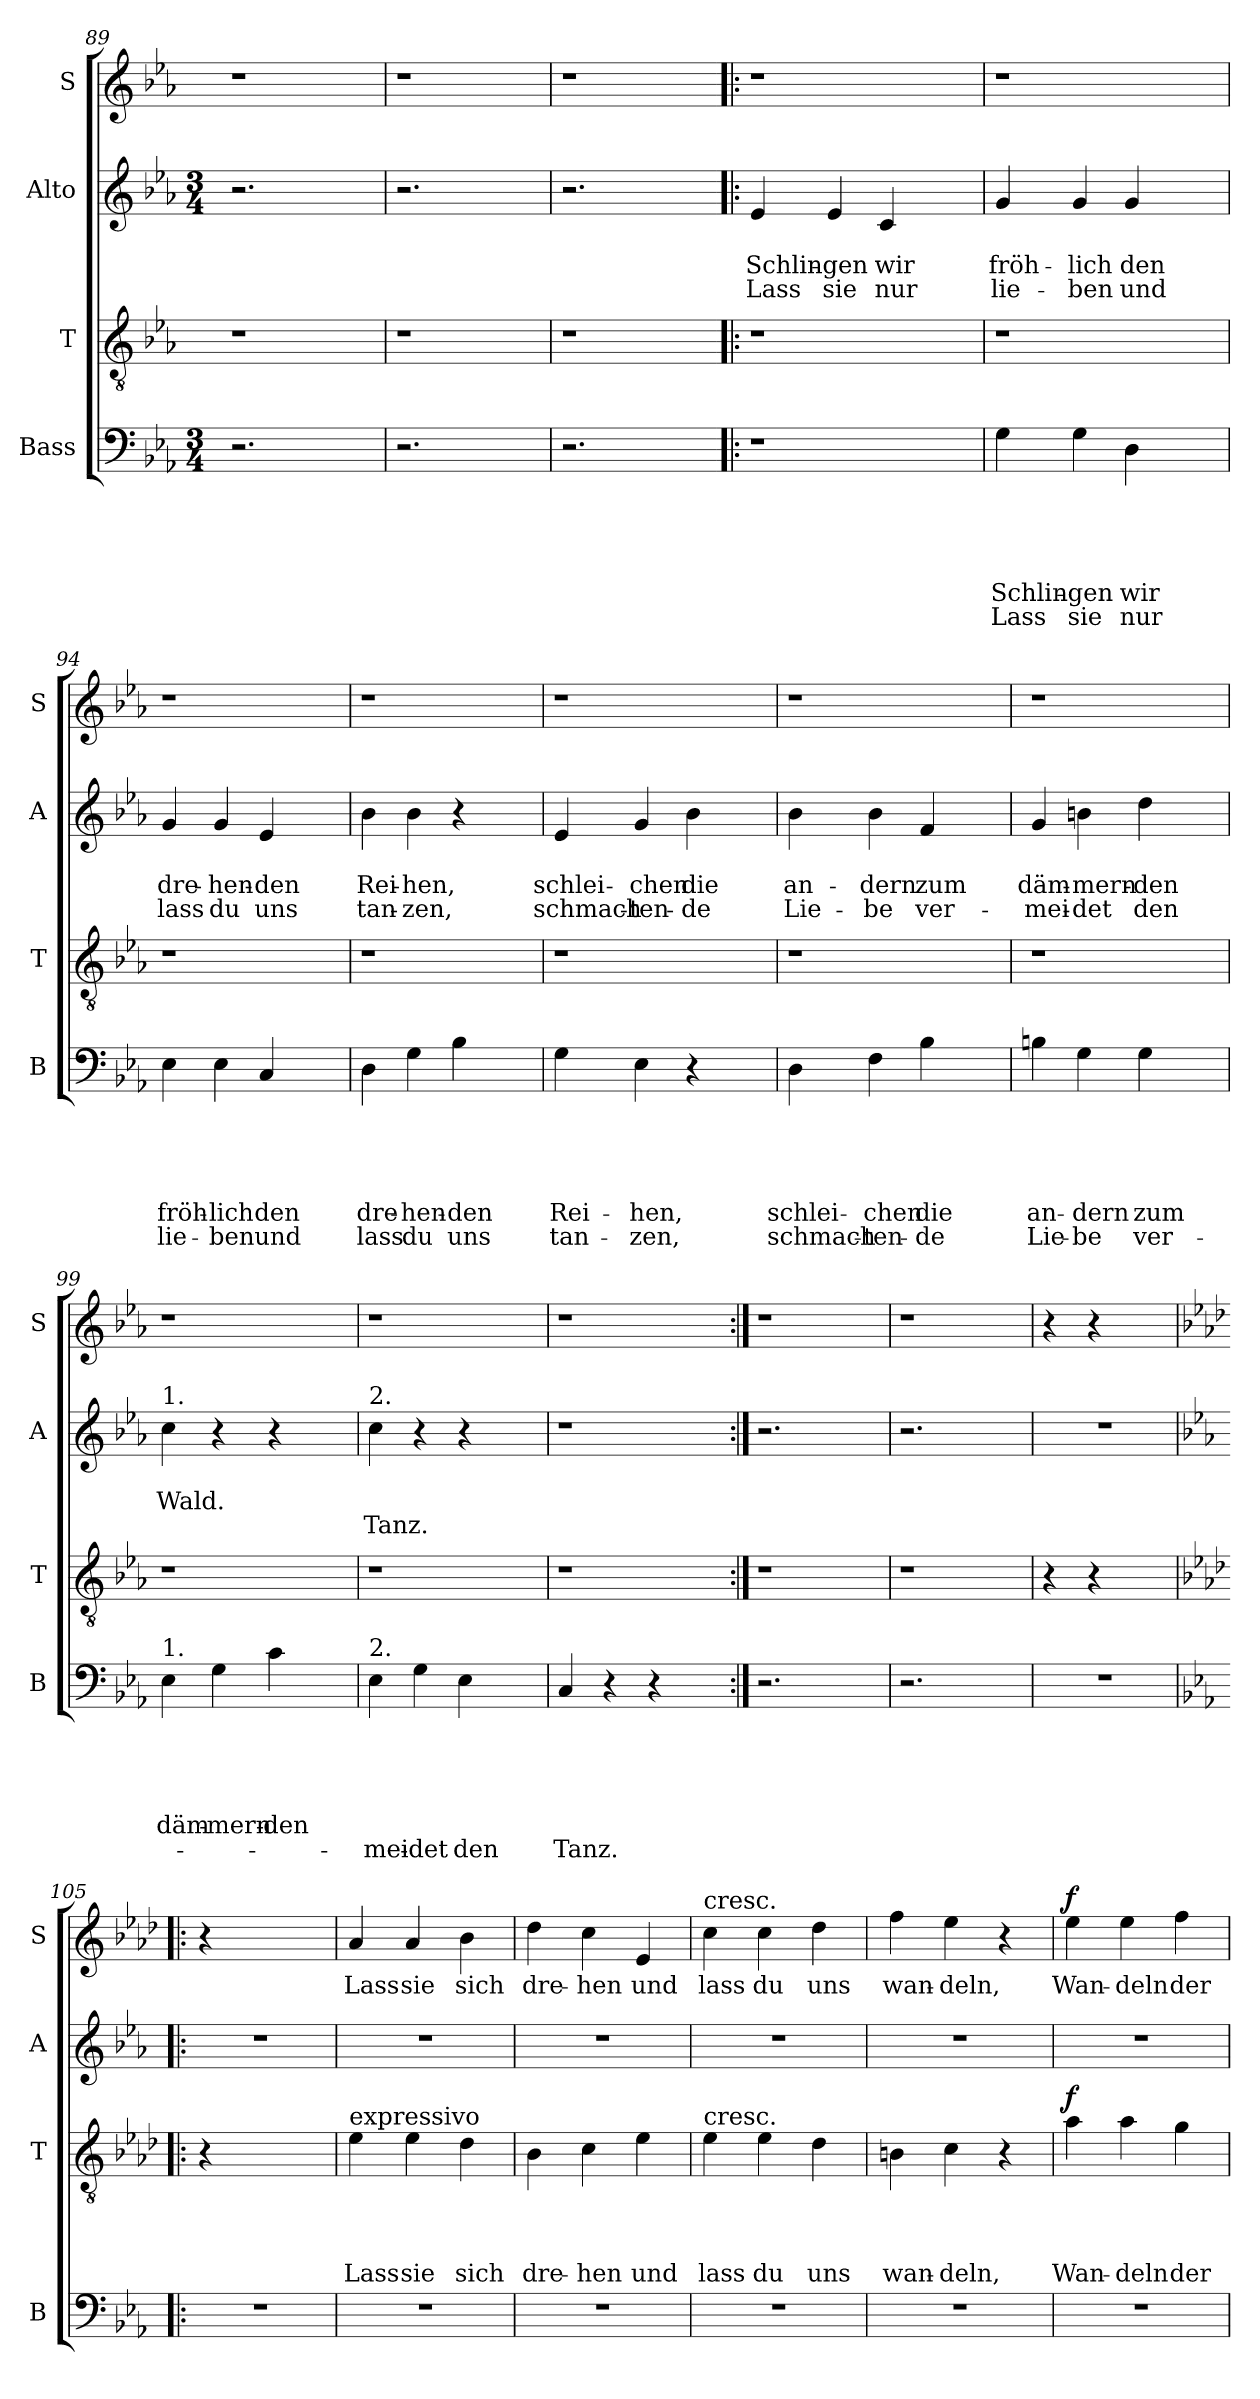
**kern	**text	**text	**text	**text	**text	**text	**kern	**text	**text	**text	**text	**dynam	**kern	**text	**text	**text	**kern	**text	**dynam
*part4	*part4	*part4	*part4	*part4	*part4	*part4	*part3	*part3	*part3	*part3	*part3	*part3	*part2	*part2	*part2	*part2	*part1	*part1	*part1
*staff4	*staff4	*staff4	*staff4	*staff4	*staff4	*staff4	*staff3	*staff3	*staff3	*staff3	*staff3	*staff3	*staff2	*staff2	*staff2	*staff2	*staff1	*staff1	*staff1
*I"Bass	*	*	*	*	*	*	*I"T	*	*	*	*	*	*I"Alto	*	*	*	*I"S	*	*
*I'B	*	*	*	*	*	*	*I'T	*	*	*	*	*	*I'A	*	*	*	*I'S	*	*
*clefF4	*	*	*	*	*	*	*clefGv2	*	*	*	*	*	*clefG2	*	*	*	*clefG2	*	*
*k[b-e-a-]	*	*	*	*	*	*	*k[b-e-a-]	*	*	*	*	*	*k[b-e-a-]	*	*	*	*k[b-e-a-]	*	*
*E-:	*	*	*	*	*	*	*E-:	*	*	*	*	*	*E-:	*	*	*	*E-:	*	*
*M3/4	*	*	*	*	*	*	*	*	*	*	*	*	*M3/4	*	*	*	*	*	*
=89	=89	=89	=89	=89	=89	=89	=89	=89	=89	=89	=89	=89	=89	=89	=89	=89	=89	=89	=89
2.r	.	.	.	.	.	.	1r	.	.	.	.	.	2.r	.	.	.	1r	.	.
4ryy	.	.	.	.	.	.	.	.	.	.	.	.	4ryy	.	.	.	.	.	.
=90	=90	=90	=90	=90	=90	=90	=90	=90	=90	=90	=90	=90	=90	=90	=90	=90	=90	=90	=90
2.r	.	.	.	.	.	.	1r	.	.	.	.	.	2.r	.	.	.	1r	.	.
4ryy	.	.	.	.	.	.	.	.	.	.	.	.	4ryy	.	.	.	.	.	.
=91	=91	=91	=91	=91	=91	=91	=91	=91	=91	=91	=91	=91	=91	=91	=91	=91	=91	=91	=91
2.r	.	.	.	.	.	.	1r	.	.	.	.	.	2.r	.	.	.	1r	.	.
4ryy	.	.	.	.	.	.	.	.	.	.	.	.	4ryy	.	.	.	.	.	.
=92!|:	=92!|:	=92!|:	=92!|:	=92!|:	=92!|:	=92!|:	=92!|:	=92!|:	=92!|:	=92!|:	=92!|:	=92!|:	=92!|:	=92!|:	=92!|:	=92!|:	=92!|:	=92!|:	=92!|:
!LO:N:vis=1	!	!	!	!	!	!	!	!	!	!	!	!	!	!	!LO:LY:b	!LO:LY:b	!	!	!
2.r	.	.	.	.	.	.	1r	.	.	.	.	.	4e-/	.	Schlin-	Lass	1r	.	.
!	!	!	!	!	!	!	!	!	!	!	!	!	!	!	!LO:LY:b:rj	!LO:LY:b:rj	!	!	!
.	.	.	.	.	.	.	.	.	.	.	.	.	4e-/	.	-gen	sie	.	.	.
!	!	!	!	!	!	!	!	!	!	!	!	!	!	!	!LO:LY:b	!LO:LY:b	!	!	!
.	.	.	.	.	.	.	.	.	.	.	.	.	4c/	.	wir	nur	.	.	.
4ryy	.	.	.	.	.	.	.	.	.	.	.	.	4ryy	.	.	.	.	.	.
=93	=93	=93	=93	=93	=93	=93	=93	=93	=93	=93	=93	=93	=93	=93	=93	=93	=93	=93	=93
!	!	!	!	!	!LO:LY:b	!LO:LY:b	!	!	!	!	!	!	!	!	!LO:LY:b	!LO:LY:b	!	!	!
4G\	.	.	.	.	Schlin-	Lass	1r	.	.	.	.	.	4g/	.	fröh-	lie-	1r	.	.
!	!	!	!	!	!LO:LY:b:rj	!LO:LY:b:rj	!	!	!	!	!	!	!	!	!LO:LY:b:rj	!LO:LY:b:rj	!	!	!
4G\	.	.	.	.	-gen	sie	.	.	.	.	.	.	4g/	.	-lich	-ben	.	.	.
!	!	!	!	!	!LO:LY:b	!LO:LY:b	!	!	!	!	!	!	!	!	!LO:LY:b	!LO:LY:b	!	!	!
4D\	.	.	.	.	wir	nur	.	.	.	.	.	.	4g/	.	den	und	.	.	.
4ryy	.	.	.	.	.	.	.	.	.	.	.	.	4ryy	.	.	.	.	.	.
=94	=94	=94	=94	=94	=94	=94	=94	=94	=94	=94	=94	=94	=94	=94	=94	=94	=94	=94	=94
!	!	!	!	!	!LO:LY:b	!LO:LY:b	!	!	!	!	!	!	!	!	!LO:LY:b	!LO:LY:b	!	!	!
4E-\	.	.	.	.	fröh-	lie-	1r	.	.	.	.	.	4g/	.	dre-	lass	1r	.	.
!	!	!	!	!	!LO:LY:b:rj	!LO:LY:b:rj	!	!	!	!	!	!	!	!	!LO:LY:b	!LO:LY:b	!	!	!
4E-\	.	.	.	.	-lich	-ben	.	.	.	.	.	.	4g/	.	-hen-	du	.	.	.
!	!	!	!	!	!LO:LY:b	!LO:LY:b	!	!	!	!	!	!	!	!	!LO:LY:b:rj	!LO:LY:b:rj	!	!	!
4C/	.	.	.	.	den	und	.	.	.	.	.	.	4e-/	.	-den	uns	.	.	.
4ryy	.	.	.	.	.	.	.	.	.	.	.	.	4ryy	.	.	.	.	.	.
=95	=95	=95	=95	=95	=95	=95	=95	=95	=95	=95	=95	=95	=95	=95	=95	=95	=95	=95	=95
!	!	!	!	!	!LO:LY:b	!LO:LY:b	!	!	!	!	!	!	!	!	!LO:LY:b	!LO:LY:b	!	!	!
4D\	.	.	.	.	dre-	lass	1r	.	.	.	.	.	4b-\	.	Rei-	tan-	1r	.	.
!	!	!	!	!	!LO:LY:b	!LO:LY:b	!	!	!	!	!	!	!	!	!LO:LY:b:rj	!LO:LY:b:rj	!	!	!
4G\	.	.	.	.	-hen-	du	.	.	.	.	.	.	4b-\	.	-hen,	-zen,	.	.	.
!	!	!	!	!	!LO:LY:b:rj	!LO:LY:b:rj	!	!	!	!	!	!	!	!	!	!	!	!	!
4B-\	.	.	.	.	-den	uns	.	.	.	.	.	.	4r	.	.	.	.	.	.
4ryy	.	.	.	.	.	.	.	.	.	.	.	.	4ryy	.	.	.	.	.	.
=96	=96	=96	=96	=96	=96	=96	=96	=96	=96	=96	=96	=96	=96	=96	=96	=96	=96	=96	=96
!	!	!	!	!	!LO:LY:b	!LO:LY:b	!	!	!	!	!	!	!	!	!LO:LY:b	!LO:LY:b	!	!	!
4G\	.	.	.	.	Rei-	tan-	1r	.	.	.	.	.	4e-/	.	schlei-	schmach-	1r	.	.
!	!	!	!	!	!LO:LY:b	!LO:LY:b	!	!	!	!	!	!	!	!	!LO:LY:b	!LO:LY:b	!	!	!
4E-\	.	.	.	.	-hen,	-zen,	.	.	.	.	.	.	4g/	.	-chen	-ten-	.	.	.
!	!	!	!	!	!	!	!	!	!	!	!	!	!	!	!LO:LY:b	!LO:LY:b	!	!	!
4r	.	.	.	.	.	.	.	.	.	.	.	.	4b-\	.	die	-de	.	.	.
4ryy	.	.	.	.	.	.	.	.	.	.	.	.	4ryy	.	.	.	.	.	.
!!LO:LB:g=z
=97	=97	=97	=97	=97	=97	=97	=97	=97	=97	=97	=97	=97	=97	=97	=97	=97	=97	=97	=97
!	!	!	!	!	!LO:LY:b	!LO:LY:b	!	!	!	!	!	!	!	!	!LO:LY:b	!LO:LY:b	!	!	!
4D\	.	.	.	.	schlei-	schmach-	1r	.	.	.	.	.	4b-\	.	an-	Lie-	1r	.	.
!	!	!	!	!	!LO:LY:b	!LO:LY:b	!	!	!	!	!	!	!	!	!LO:LY:b	!LO:LY:b	!	!	!
4F\	.	.	.	.	-chen	-ten-	.	.	.	.	.	.	4b-\	.	-dern	-be	.	.	.
!	!	!	!	!	!LO:LY:b	!LO:LY:b	!	!	!	!	!	!	!	!	!LO:LY:b	!LO:LY:b	!	!	!
4B-\	.	.	.	.	die	-de	.	.	.	.	.	.	4f/	.	zum	ver-	.	.	.
4ryy	.	.	.	.	.	.	.	.	.	.	.	.	4ryy	.	.	.	.	.	.
=98	=98	=98	=98	=98	=98	=98	=98	=98	=98	=98	=98	=98	=98	=98	=98	=98	=98	=98	=98
!	!	!	!	!	!LO:LY:b	!LO:LY:b	!	!	!	!	!	!	!	!	!LO:LY:b	!LO:LY:b	!	!	!
4Bn\	.	.	.	.	an-	Lie-	1r	.	.	.	.	.	4g/	.	däm-	-mei-	1r	.	.
!	!	!	!	!	!LO:LY:b	!LO:LY:b	!	!	!	!	!	!	!	!	!LO:LY:b:rj	!LO:LY:b:rj	!	!	!
4G\	.	.	.	.	-dern	-be	.	.	.	.	.	.	4bn\	.	-mern-	-det	.	.	.
!	!	!	!	!	!LO:LY:b	!LO:LY:b	!	!	!	!	!	!	!	!	!LO:LY:b	!LO:LY:b	!	!	!
4G\	.	.	.	.	zum	ver-	.	.	.	.	.	.	4dd\	.	-den	den	.	.	.
4ryy	.	.	.	.	.	.	.	.	.	.	.	.	4ryy	.	.	.	.	.	.
=99	=99	=99	=99	=99	=99	=99	=99	=99	=99	=99	=99	=99	=99	=99	=99	=99	=99	=99	=99
!	!	!	!	!	!	!	!	!	!	!	!	!	!LO:TX:a:t=1.	!	!	!	!	!	!
!LO:TX:a:t=1.	!	!	!	!	!	!	!	!	!	!	!	!	!	!	!	!	!	!	!
!	!	!	!	!	!LO:LY:b	!	!	!	!	!	!	!	!	!	!LO:LY:b	!	!	!	!
4E-\	.	.	.	.	däm-	.	1r	.	.	.	.	.	4cc\	.	Wald.	.	1r	.	.
!	!	!	!	!	!LO:LY:b	!	!	!	!	!	!	!	!	!	!	!	!	!	!
4G\	.	.	.	.	-mern-	.	.	.	.	.	.	.	4r	.	.	.	.	.	.
!	!	!	!	!	!LO:LY:b:rj	!	!	!	!	!	!	!	!	!	!	!	!	!	!
4c\	.	.	.	.	-den	.	.	.	.	.	.	.	4r	.	.	.	.	.	.
4ryy	.	.	.	.	.	.	.	.	.	.	.	.	4ryy	.	.	.	.	.	.
=100	=100	=100	=100	=100	=100	=100	=100	=100	=100	=100	=100	=100	=100	=100	=100	=100	=100	=100	=100
!	!	!	!	!	!	!	!	!	!	!	!	!	!LO:TX:a:t=2.	!	!	!	!	!	!
!LO:TX:a:t=2.	!	!	!	!	!	!	!	!	!	!	!	!	!	!	!	!	!	!	!
!	!	!	!	!	!	!LO:LY:b	!	!	!	!	!	!	!	!	!	!LO:LY:b	!	!	!
4E-\	.	.	.	.	.	-mei-	1r	.	.	.	.	.	4cc\	.	.	Tanz.	1r	.	.
!	!	!	!	!	!	!LO:LY:b	!	!	!	!	!	!	!	!	!	!	!	!	!
4G\	.	.	.	.	.	-det	.	.	.	.	.	.	4r	.	.	.	.	.	.
!	!	!	!	!	!	!LO:LY:b	!	!	!	!	!	!	!	!	!	!	!	!	!
4E-\	.	.	.	.	.	den	.	.	.	.	.	.	4r	.	.	.	.	.	.
4ryy	.	.	.	.	.	.	.	.	.	.	.	.	4ryy	.	.	.	.	.	.
=101	=101	=101	=101	=101	=101	=101	=101	=101	=101	=101	=101	=101	=101	=101	=101	=101	=101	=101	=101
!	!	!	!	!	!	!LO:LY:b	!	!	!	!	!	!	!LO:N:vis=1	!	!	!	!	!	!
4C/	.	.	.	.	.	Tanz.	1r	.	.	.	.	.	2.r	.	.	.	1r	.	.
4r	.	.	.	.	.	.	.	.	.	.	.	.	.	.	.	.	.	.	.
4r	.	.	.	.	.	.	.	.	.	.	.	.	.	.	.	.	.	.	.
4ryy	.	.	.	.	.	.	.	.	.	.	.	.	4ryy	.	.	.	.	.	.
=102:|!	=102:|!	=102:|!	=102:|!	=102:|!	=102:|!	=102:|!	=102:|!	=102:|!	=102:|!	=102:|!	=102:|!	=102:|!	=102:|!	=102:|!	=102:|!	=102:|!	=102:|!	=102:|!	=102:|!
2.r	.	.	.	.	.	.	1r	.	.	.	.	.	2.r	.	.	.	1r	.	.
4ryy	.	.	.	.	.	.	.	.	.	.	.	.	4ryy	.	.	.	.	.	.
=103	=103	=103	=103	=103	=103	=103	=103	=103	=103	=103	=103	=103	=103	=103	=103	=103	=103	=103	=103
2.r	.	.	.	.	.	.	1r	.	.	.	.	.	2.r	.	.	.	1r	.	.
4ryy	.	.	.	.	.	.	.	.	.	.	.	.	4ryy	.	.	.	.	.	.
!!LO:PB:g=z
=104	=104	=104	=104	=104	=104	=104	=104	=104	=104	=104	=104	=104	=104	=104	=104	=104	=104	=104	=104
2.r	.	.	.	.	.	.	4r	.	.	.	.	.	2.r	.	.	.	4r	.	.
.	.	.	.	.	.	.	4r	.	.	.	.	.	.	.	.	.	4r	.	.
.	.	.	.	.	.	.	4ryy	.	.	.	.	.	.	.	.	.	4ryy	.	.
=105!|:	=105!|:	=105!|:	=105!|:	=105!|:	=105!|:	=105!|:	=105!|:	=105!|:	=105!|:	=105!|:	=105!|:	=105!|:	=105!|:	=105!|:	=105!|:	=105!|:	=105!|:	=105!|:	=105!|:
*	*	*	*	*	*	*	*k[b-e-a-d-]	*	*	*	*	*	*	*	*	*	*k[b-e-a-d-]	*	*
*	*	*	*	*	*	*	*A-:	*	*	*	*	*	*	*	*	*	*A-:	*	*
2.r	.	.	.	.	.	.	4r	.	.	.	.	.	2.r	.	.	.	4r	.	.
.	.	.	.	.	.	.	2ryy	.	.	.	.	.	.	.	.	.	2ryy	.	.
=106	=106	=106	=106	=106	=106	=106	=106	=106	=106	=106	=106	=106	=106	=106	=106	=106	=106	=106	=106
!	!	!	!	!	!	!	!LO:TX:a:t=expressivo	!	!	!	!	!	!	!	!	!	!	!	!
!	!	!	!	!	!	!	!	!	!	!	!LO:LY:b	!	!	!	!	!	!	!LO:LY:b	!
2.r	.	.	.	.	.	.	4e-\	.	.	.	Lass	.	2.r	.	.	.	4a-/	Lass	.
!	!	!	!	!	!	!	!	!	!	!	!LO:LY:b	!	!	!	!	!	!	!LO:LY:b	!
.	.	.	.	.	.	.	4e-\	.	.	.	sie	.	.	.	.	.	4a-/	sie	.
!	!	!	!	!	!	!	!	!	!	!	!LO:LY:b	!	!	!	!	!	!	!LO:LY:b	!
.	.	.	.	.	.	.	4d-\	.	.	.	sich	.	.	.	.	.	4b-\	sich	.
=107	=107	=107	=107	=107	=107	=107	=107	=107	=107	=107	=107	=107	=107	=107	=107	=107	=107	=107	=107
!	!	!	!	!	!	!	!	!	!	!	!LO:LY:b	!	!	!	!	!	!	!LO:LY:b	!
2.r	.	.	.	.	.	.	4B-\	.	.	.	dre-	.	2.r	.	.	.	4dd-\	dre-	.
!	!	!	!	!	!	!	!	!	!	!	!LO:LY:b	!	!	!	!	!	!	!LO:LY:b	!
.	.	.	.	.	.	.	4c\	.	.	.	-hen	.	.	.	.	.	4cc\	-hen	.
!	!	!	!	!	!	!	!	!	!	!	!LO:LY:b	!	!	!	!	!	!	!LO:LY:b	!
.	.	.	.	.	.	.	4e-\	.	.	.	und	.	.	.	.	.	4e-/	und	.
=108	=108	=108	=108	=108	=108	=108	=108	=108	=108	=108	=108	=108	=108	=108	=108	=108	=108	=108	=108
!	!	!	!	!	!	!	!	!	!	!	!	!	!	!	!	!	!LO:TX:a:t=cresc.	!	!
!	!	!	!	!	!	!	!LO:TX:a:t=cresc.	!	!	!	!	!	!	!	!	!	!	!	!
!	!	!	!	!	!	!	!	!	!	!	!LO:LY:b	!	!	!	!	!	!	!LO:LY:b	!
2.r	.	.	.	.	.	.	4e-\	.	.	.	lass	.	2.r	.	.	.	4cc\	lass	.
!	!	!	!	!	!	!	!	!	!	!	!LO:LY:b	!	!	!	!	!	!	!LO:LY:b	!
.	.	.	.	.	.	.	4e-\	.	.	.	du	.	.	.	.	.	4cc\	du	.
!	!	!	!	!	!	!	!	!	!	!	!LO:LY:b	!	!	!	!	!	!	!LO:LY:b	!
.	.	.	.	.	.	.	4d-\	.	.	.	uns	.	.	.	.	.	4dd-\	uns	.
=109	=109	=109	=109	=109	=109	=109	=109	=109	=109	=109	=109	=109	=109	=109	=109	=109	=109	=109	=109
!	!	!	!	!	!	!	!	!	!	!	!LO:LY:b	!	!	!	!	!	!	!LO:LY:b	!
2.r	.	.	.	.	.	.	4Bn\	.	.	.	wan-	.	2.r	.	.	.	4ff\	wan-	.
!	!	!	!	!	!	!	!	!	!	!	!LO:LY:b	!	!	!	!	!	!	!LO:LY:b	!
.	.	.	.	.	.	.	4c\	.	.	.	-deln,	.	.	.	.	.	4ee-\	-deln,	.
.	.	.	.	.	.	.	4r	.	.	.	.	.	.	.	.	.	4r	.	.
=110	=110	=110	=110	=110	=110	=110	=110	=110	=110	=110	=110	=110	=110	=110	=110	=110	=110	=110	=110
!	!	!	!	!	!	!	!	!	!	!	!LO:LY:b	!LO:DY:a	!	!	!	!	!	!LO:LY:b	!LO:DY:a
2.r	.	.	.	.	.	.	4a-\	.	.	.	Wan-	f	2.r	.	.	.	4ee-\	Wan-	f
!	!	!	!	!	!	!	!	!	!	!	!LO:LY:b:rj	!	!	!	!	!	!	!LO:LY:b:rj	!
.	.	.	.	.	.	.	4a-\	.	.	.	-deln	.	.	.	.	.	4ee-\	-deln	.
!	!	!	!	!	!	!	!	!	!	!	!LO:LY:b	!	!	!	!	!	!	!LO:LY:b	!
.	.	.	.	.	.	.	4g\	.	.	.	der	.	.	.	.	.	4ff\	der	.
=	=	=	=	=	=	=	=	=	=	=	=	=	=	=	=	=	=	=	=
*-	*-	*-	*-	*-	*-	*-	*-	*-	*-	*-	*-	*-	*-	*-	*-	*-	*-	*-	*-
